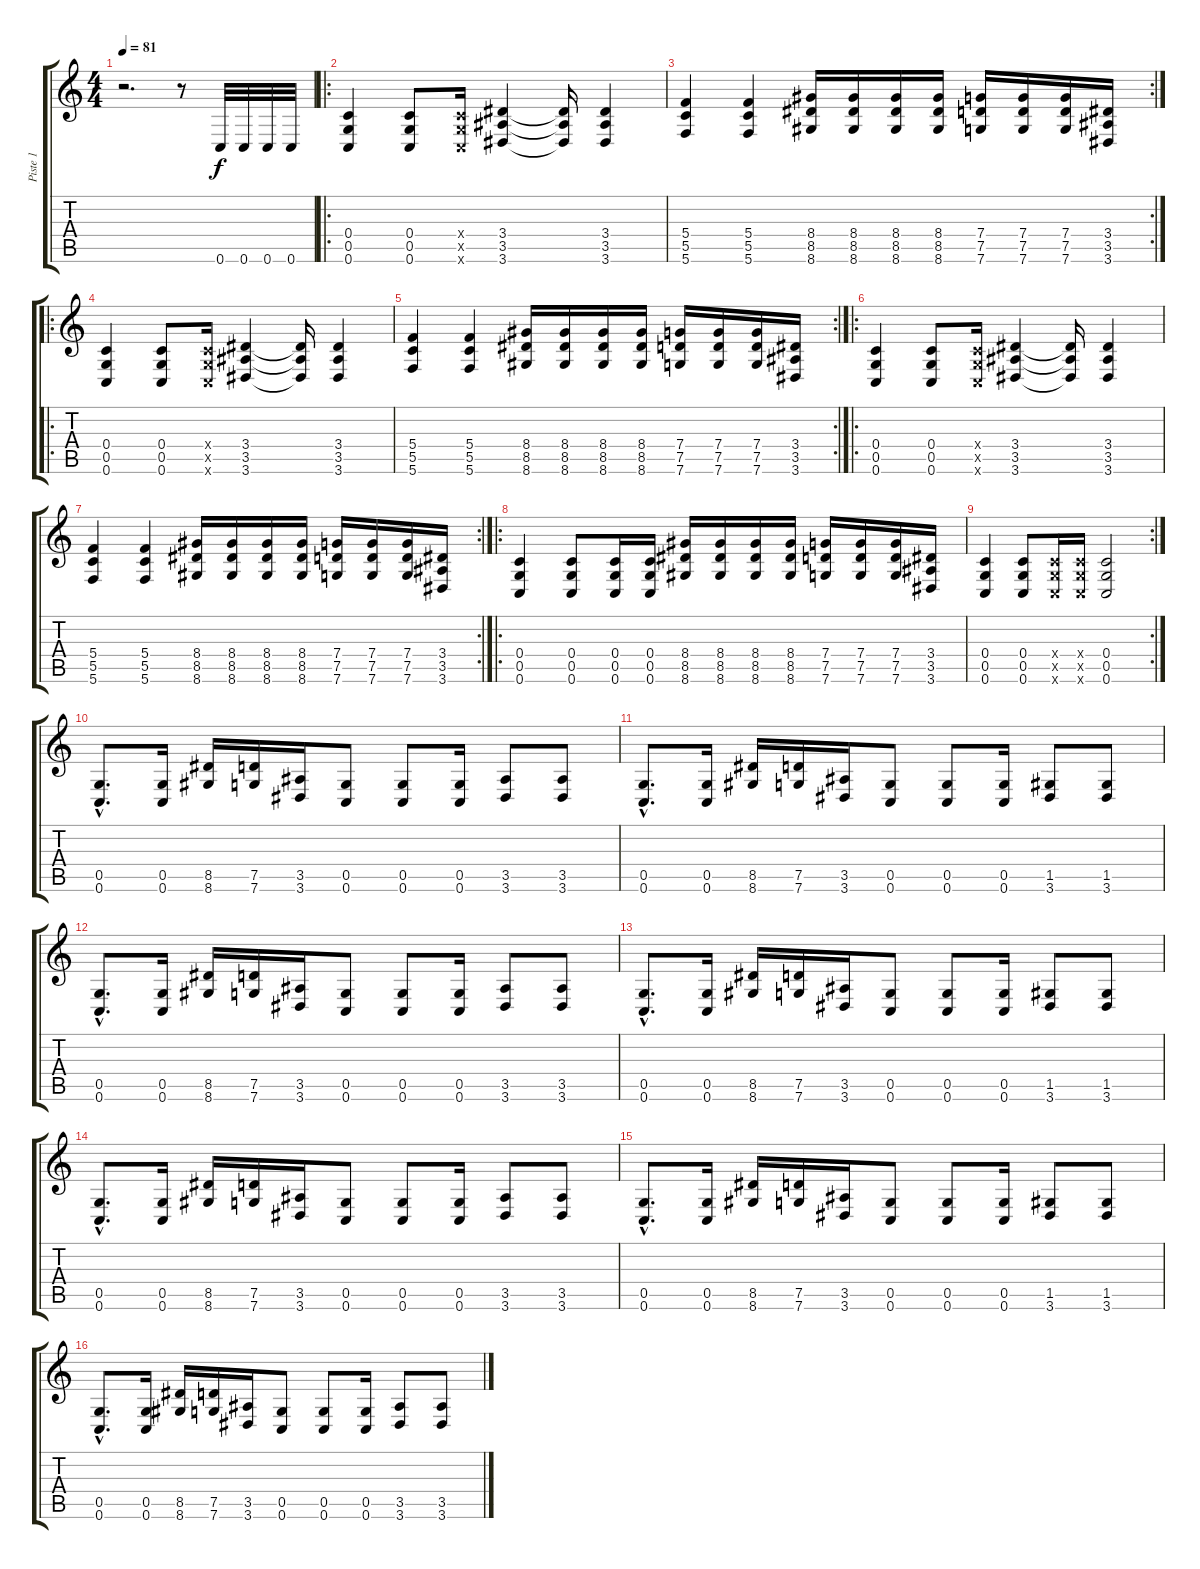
\track ("Piste 1" "Piste 1") {instrument distortionguitar}
\staff {score tabs}
\tuning (D4 A3 F3 C3 G2 C2) {hide}
\ts (4 4)
\tempo 81
\clef g2
\ks c
r.2{d dy f instrument distortionguitar} r.8 0.6.32{instrument gunshot} 0.6.32 0.6.32 0.6.32 |
\ro
(0.4 0.5 0.6).4{instrument distortionguitar} (0.4 0.5 0.6).8 (0.4{x} 0.5{x} 0.6{x}).16 (3.4 3.5 3.6).4 (3.4{t} 3.5{t} 3.6{t}).16 (3.4 3.5 3.6).4 |
\rc 2
(5.4 5.5 5.6).4 (5.4 5.5 5.6).4 (8.4 8.5 8.6).16 (8.4 8.5 8.6).16 (8.4 8.5 8.6).16 (8.4 8.5 8.6).16 (7.4 7.5 7.6).16 (7.4 7.5 7.6).16 (7.4 7.5 7.6).16 (3.4 3.5 3.6).16 |
\ro
(0.4 0.5 0.6).4{instrument distortionguitar} (0.4 0.5 0.6).8 (0.4{x} 0.5{x} 0.6{x}).16 (3.4 3.5 3.6).4 (3.4{t} 3.5{t} 3.6{t}).16 (3.4 3.5 3.6).4 |
\rc 2
(5.4 5.5 5.6).4 (5.4 5.5 5.6).4 (8.4 8.5 8.6).16 (8.4 8.5 8.6).16 (8.4 8.5 8.6).16 (8.4 8.5 8.6).16 (7.4 7.5 7.6).16 (7.4 7.5 7.6).16 (7.4 7.5 7.6).16 (3.4 3.5 3.6).16 |
\ro
(0.4 0.5 0.6).4{instrument distortionguitar} (0.4 0.5 0.6).8 (0.4{x} 0.5{x} 0.6{x}).16 (3.4 3.5 3.6).4 (3.4{t} 3.5{t} 3.6{t}).16 (3.4 3.5 3.6).4 |
\rc 2
(5.4 5.5 5.6).4 (5.4 5.5 5.6).4 (8.4 8.5 8.6).16 (8.4 8.5 8.6).16 (8.4 8.5 8.6).16 (8.4 8.5 8.6).16 (7.4 7.5 7.6).16 (7.4 7.5 7.6).16 (7.4 7.5 7.6).16 (3.4 3.5 3.6).16 |
\ro
(0.4 0.5 0.6).4 (0.4 0.5 0.6).8 (0.4 0.5 0.6).16 (0.4 0.5 0.6).16 (8.4 8.5 8.6).16 (8.4 8.5 8.6).16 (8.4 8.5 8.6).16 (8.4 8.5 8.6).16 (7.4 7.5 7.6).16 (7.4 7.5 7.6).16 (7.4 7.5 7.6).16 (3.4 3.5 3.6).16 |
\rc 2
(0.4 0.5 0.6).4 (0.4 0.5 0.6).8 (0.4{x} 0.5{x} 0.6{x}).16 (0.4{x} 0.5{x} 0.6{x}).16 (0.4 0.5 0.6).2 |
(0.5{hac} 0.6{hac}).8{d} (0.5 0.6).16 (8.5 8.6).16 (7.5 7.6).16 (3.5 3.6).16 (0.5 0.6).8 (0.5 0.6).8 (0.5 0.6).16 (3.5 3.6).8 (3.5 3.6).8 |
(0.5{hac} 0.6{hac}).8{d} (0.5 0.6).16 (8.5 8.6).16 (7.5 7.6).16 (3.5 3.6).16 (0.5 0.6).8 (0.5 0.6).8 (0.5 0.6).16 (1.5 3.6).8 (1.5 3.6).8 |
(0.5{hac} 0.6{hac}).8{d} (0.5 0.6).16 (8.5 8.6).16 (7.5 7.6).16 (3.5 3.6).16 (0.5 0.6).8 (0.5 0.6).8 (0.5 0.6).16 (3.5 3.6).8 (3.5 3.6).8 |
(0.5{hac} 0.6{hac}).8{d} (0.5 0.6).16 (8.5 8.6).16 (7.5 7.6).16 (3.5 3.6).16 (0.5 0.6).8 (0.5 0.6).8 (0.5 0.6).16 (1.5 3.6).8 (1.5 3.6).8 |
(0.5{hac} 0.6{hac}).8{d} (0.5 0.6).16 (8.5 8.6).16 (7.5 7.6).16 (3.5 3.6).16 (0.5 0.6).8 (0.5 0.6).8 (0.5 0.6).16 (3.5 3.6).8 (3.5 3.6).8 |
(0.5{hac} 0.6{hac}).8{d} (0.5 0.6).16 (8.5 8.6).16 (7.5 7.6).16 (3.5 3.6).16 (0.5 0.6).8 (0.5 0.6).8 (0.5 0.6).16 (1.5 3.6).8 (1.5 3.6).8 |
(0.5{hac} 0.6{hac}).8{d} (0.5 0.6).16 (8.5 8.6).16 (7.5 7.6).16 (3.5 3.6).16 (0.5 0.6).8 (0.5 0.6).8 (0.5 0.6).16 (3.5 3.6).8 (3.5 3.6).8
